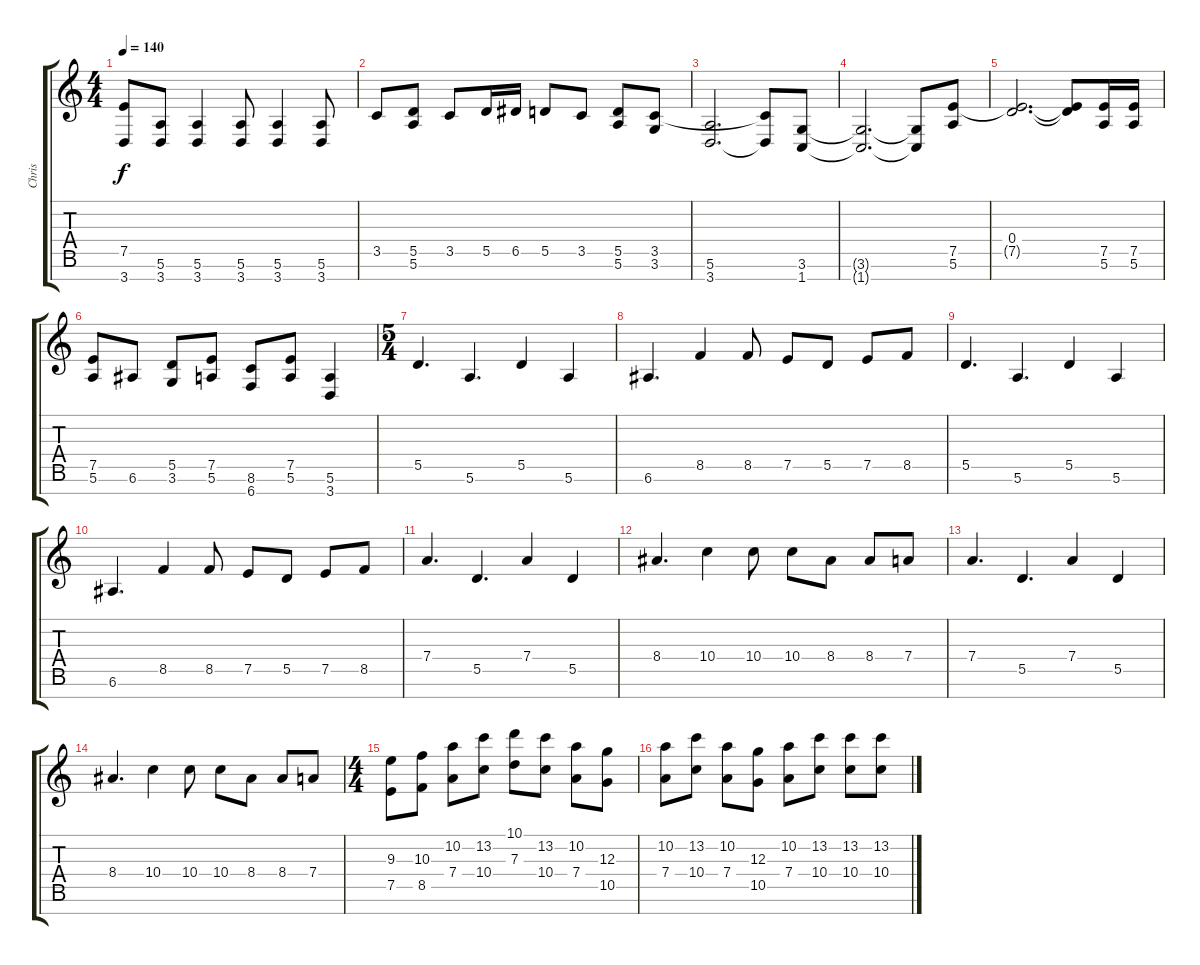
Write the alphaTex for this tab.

\track ("Chris" "Chris") {instrument overdrivenguitar}
\staff {score tabs}
\tuning (E4 B3 G3 D3 A2 E2 B1) {hide}
\ts (4 4)
\tempo 140
\clef g2
\ks c
(7.5{t} 3.7{t}).8{dy f} (5.6 3.7).8 (5.6 3.7).4 (5.6 3.7).8 (5.6 3.7).4 (5.6 3.7).8 |
3.5.8 (5.5 5.6).8 3.5.8 5.5.16 6.5.16 5.5.8 3.5.8 (5.5 5.6).8 (3.5 3.6).8 |
(5.6 3.7).2{d} (3.5{t} 3.7{t}).8 (3.6 1.7).8 |
(3.6{t} 1.7{t}).2{d} (3.6{t} 1.7{t}).8 (7.5 5.6).8 |
(0.4 7.5{t}).2{d} (0.4{t} 7.5{t}).8 (7.5 5.6).16 (7.5 5.6).16 |
(7.5 5.6).8 6.6.8 (5.5 3.6).8 (7.5 5.6).8 (8.6 6.7).8 (7.5 5.6).8 (5.6 3.7).4 |
\ts (5 4)
5.5.4{d} 5.6.4{d} 5.5.4 5.6.4 |
6.6.4{d} 8.5.4 8.5.8 7.5.8 5.5.8 7.5.8 8.5.8 |
5.5.4{d} 5.6.4{d} 5.5.4 5.6.4 |
6.6.4{d} 8.5.4 8.5.8 7.5.8 5.5.8 7.5.8 8.5.8 |
7.4.4{d} 5.5.4{d} 7.4.4 5.5.4 |
8.4.4{d} 10.4.4 10.4.8 10.4.8 8.4.8 8.4.8 7.4.8 |
7.4.4{d} 5.5.4{d} 7.4.4 5.5.4 |
8.4.4{d} 10.4.4 10.4.8 10.4.8 8.4.8 8.4.8 7.4.8 |
\ts (4 4)
(9.3 7.5).8 (10.3 8.5).8 (10.2 7.4).8 (13.2 10.4).8 (10.1 7.3).8 (13.2 10.4).8 (10.2 7.4).8 (12.3 10.5).8 |
(10.2 7.4).8 (13.2 10.4).8 (10.2 7.4).8 (12.3 10.5).8 (10.2 7.4).8 (13.2 10.4).8 (13.2 10.4).8 (13.2 10.4).8
